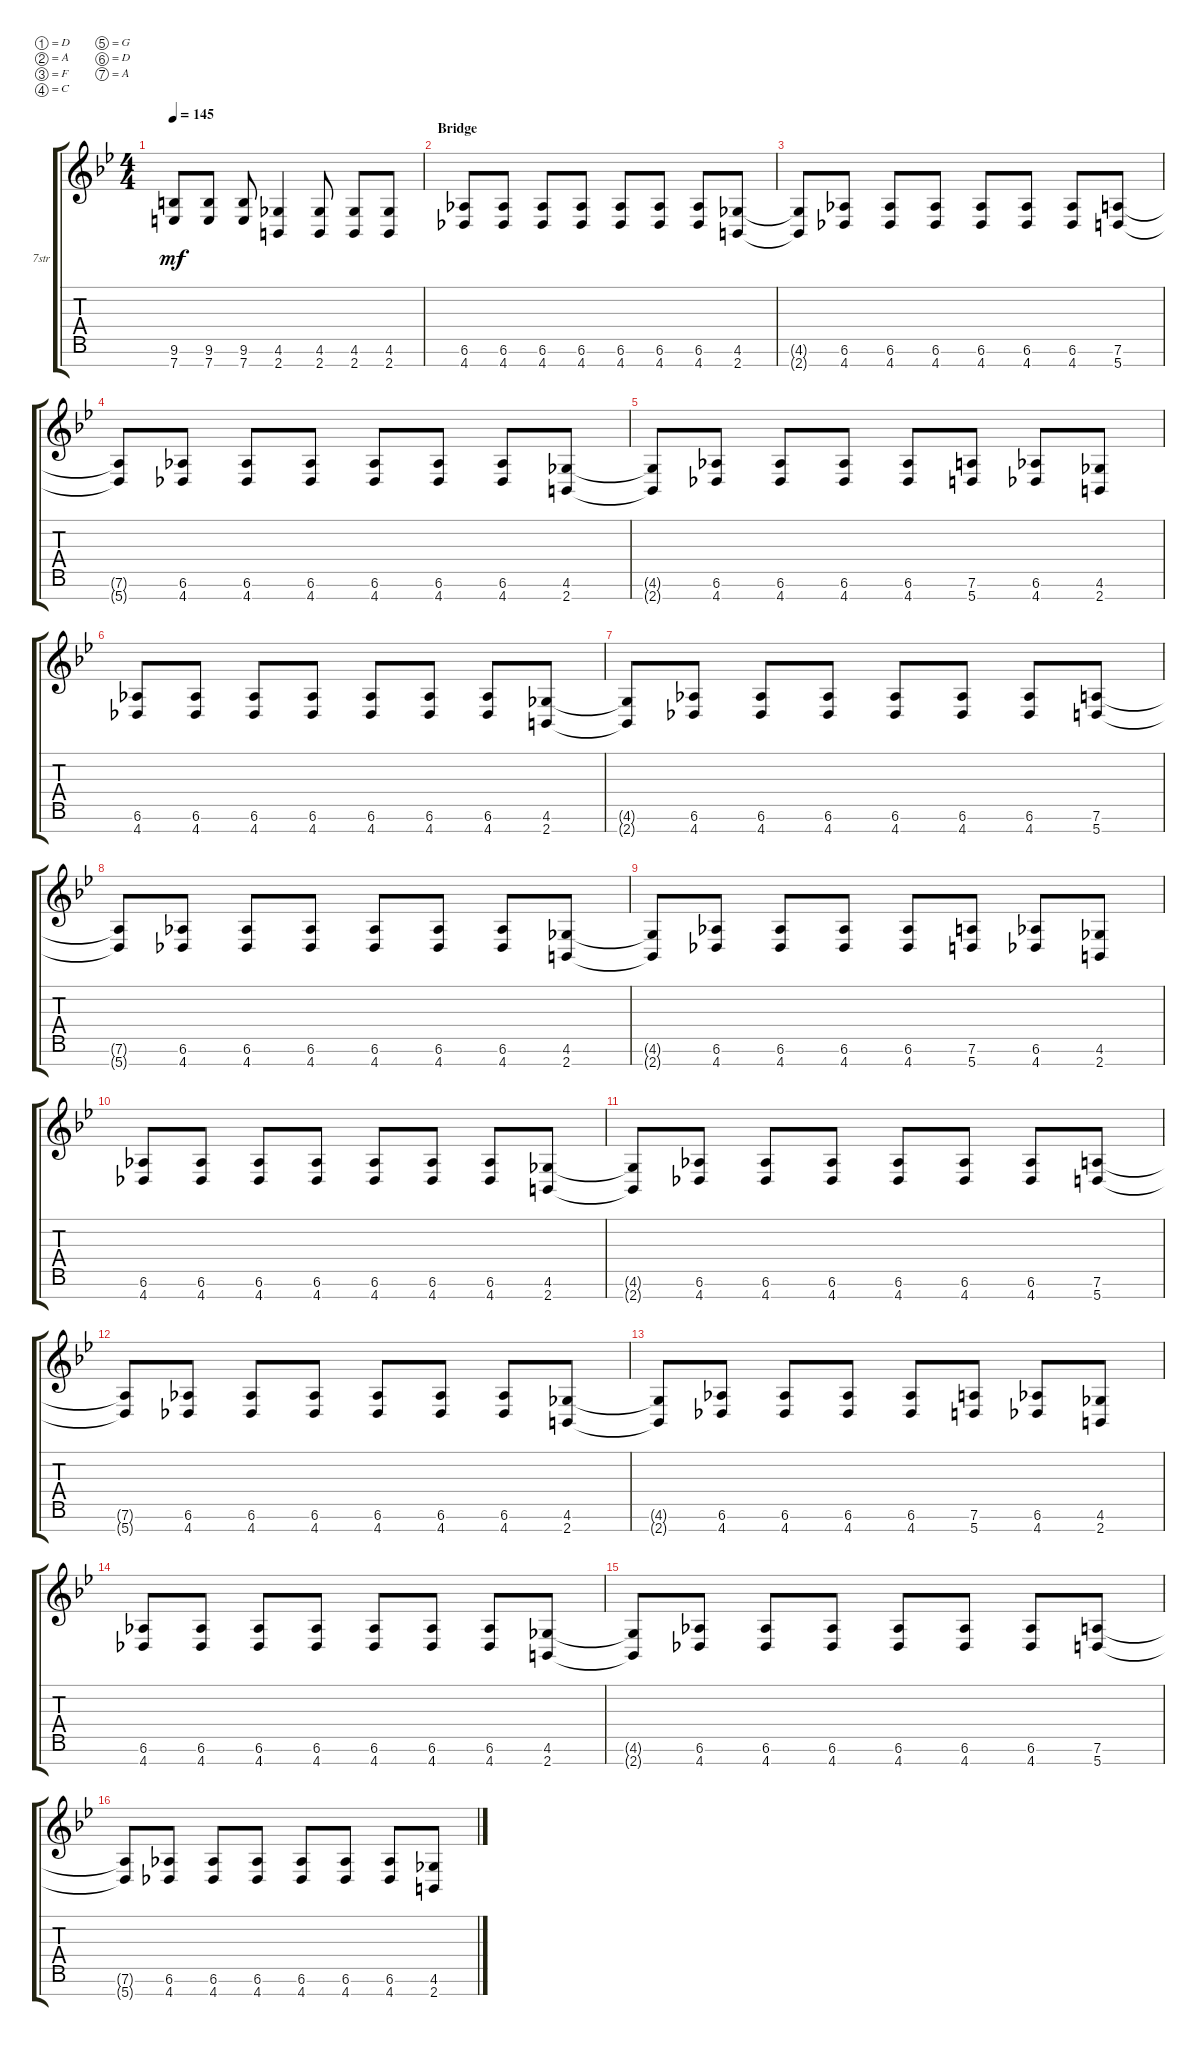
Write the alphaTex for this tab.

\bracketExtendMode groupsimilarinstruments
\firstSystemTrackNameOrientation horizontal
\otherSystemsTrackNameOrientation horizontal
\track ("7str" "7str") {defaultSystemsLayout 4 solo instrument overdrivenguitar}
\staff {score tabs}
\tuning (D4 A3 F3 C3 G2 D2 A1)
\ts (4 4)
\tempo 145
\clef g2
\scale
1.00399
\ks bb
(7.7{t acc #} 9.6{t acc #}).8{dy mf beam Up} (7.7{acc #} 9.6{acc #}).8{beam Up} (7.7{acc #} 9.6{acc #}).8{beam Up} (2.7{acc #} 4.6{acc b}).4{beam Up} (2.7{acc #} 4.6{acc b}).8{beam Up} (2.7{acc #} 4.6{acc b}).8{beam Up} (2.7{acc #} 4.6{acc b}).8{beam Up} |
\section ("" "Bridge")
\scale
1.06464 (4.7{acc b} 6.6{acc b}).8{beam Up} (4.7{acc b} 6.6{acc b}).8{beam Up} (4.7{acc b} 6.6{acc b}).8{beam Up} (4.7{acc b} 6.6{acc b}).8{beam Up} (4.7{acc b} 6.6{acc b}).8{beam Up} (4.7{acc b} 6.6{acc b}).8{beam Up} (4.7{acc b} 6.6{acc b}).8{beam Up} (2.7{acc #} 4.6{acc b}).8{beam Up} |
\scale
0.978453 (2.7{t acc #} 4.6{t acc b}).8{beam Up} (4.7{acc b} 6.6{acc b}).8{beam Up} (4.7{acc b} 6.6{acc b}).8{beam Up} (4.7{acc b} 6.6{acc b}).8{beam Up} (4.7{acc b} 6.6{acc b}).8{beam Up} (4.7{acc b} 6.6{acc b}).8{beam Up} (4.7{acc b} 6.6{acc b}).8{beam Up} (5.7{acc forcenatural} 7.6{acc forcenatural}).8{beam Up} |
\scale
0.978453 (5.7{t acc forcenatural} 7.6{t acc forcenatural}).8{beam Up} (4.7{acc b} 6.6{acc b}).8{beam Up} (4.7{acc b} 6.6{acc b}).8{beam Up} (4.7{acc b} 6.6{acc b}).8{beam Up} (4.7{acc b} 6.6{acc b}).8{beam Up} (4.7{acc b} 6.6{acc b}).8{beam Up} (4.7{acc b} 6.6{acc b}).8{beam Up} (2.7{acc #} 4.6{acc b}).8{beam Up} |
\scale
0.978453 (2.7{t acc #} 4.6{t acc b}).8{beam Up} (4.7{acc b} 6.6{acc b}).8{beam Up} (4.7{acc b} 6.6{acc b}).8{beam Up} (4.7{acc b} 6.6{acc b}).8{beam Up} (6.6{acc b} 4.7{acc b}).8{beam Up} (7.6{acc forcenatural} 5.7{acc forcenatural}).8{beam Up} (4.7{acc b} 6.6{acc b}).8{beam Up} (2.7{acc #} 4.6{acc b}).8{beam Up} |
\scale
1.06464 (4.7{acc b} 6.6{acc b}).8{beam Up} (4.7{acc b} 6.6{acc b}).8{beam Up} (4.7{acc b} 6.6{acc b}).8{beam Up} (4.7{acc b} 6.6{acc b}).8{beam Up} (4.7{acc b} 6.6{acc b}).8{beam Up} (4.7{acc b} 6.6{acc b}).8{beam Up} (4.7{acc b} 6.6{acc b}).8{beam Up} (2.7{acc #} 4.6{acc b}).8{beam Up} |
\scale
0.978453 (2.7{t acc #} 4.6{t acc b}).8{beam Up} (4.7{acc b} 6.6{acc b}).8{beam Up} (4.7{acc b} 6.6{acc b}).8{beam Up} (4.7{acc b} 6.6{acc b}).8{beam Up} (4.7{acc b} 6.6{acc b}).8{beam Up} (4.7{acc b} 6.6{acc b}).8{beam Up} (4.7{acc b} 6.6{acc b}).8{beam Up} (5.7{acc forcenatural} 7.6{acc forcenatural}).8{beam Up} |
\scale
0.978453 (5.7{t acc forcenatural} 7.6{t acc forcenatural}).8{beam Up} (4.7{acc b} 6.6{acc b}).8{beam Up} (4.7{acc b} 6.6{acc b}).8{beam Up} (4.7{acc b} 6.6{acc b}).8{beam Up} (4.7{acc b} 6.6{acc b}).8{beam Up} (4.7{acc b} 6.6{acc b}).8{beam Up} (4.7{acc b} 6.6{acc b}).8{beam Up} (2.7{acc #} 4.6{acc b}).8{beam Up} |
\scale
0.978453 (2.7{t acc #} 4.6{t acc b}).8{beam Up} (4.7{acc b} 6.6{acc b}).8{beam Up} (4.7{acc b} 6.6{acc b}).8{beam Up} (4.7{acc b} 6.6{acc b}).8{beam Up} (6.6{acc b} 4.7{acc b}).8{beam Up} (7.6{acc forcenatural} 5.7{acc forcenatural}).8{beam Up} (4.7{acc b} 6.6{acc b}).8{beam Up} (2.7{acc #} 4.6{acc b}).8{beam Up} |
\scale
1.06464 (4.7{acc b} 6.6{acc b}).8{beam Up} (4.7{acc b} 6.6{acc b}).8{beam Up} (4.7{acc b} 6.6{acc b}).8{beam Up} (4.7{acc b} 6.6{acc b}).8{beam Up} (4.7{acc b} 6.6{acc b}).8{beam Up} (4.7{acc b} 6.6{acc b}).8{beam Up} (4.7{acc b} 6.6{acc b}).8{beam Up} (2.7{acc #} 4.6{acc b}).8{beam Up} |
\scale
0.978453 (2.7{t acc #} 4.6{t acc b}).8{beam Up} (4.7{acc b} 6.6{acc b}).8{beam Up} (4.7{acc b} 6.6{acc b}).8{beam Up} (4.7{acc b} 6.6{acc b}).8{beam Up} (4.7{acc b} 6.6{acc b}).8{beam Up} (4.7{acc b} 6.6{acc b}).8{beam Up} (4.7{acc b} 6.6{acc b}).8{beam Up} (5.7{acc forcenatural} 7.6{acc forcenatural}).8{beam Up} |
\scale
0.978453 (5.7{t acc forcenatural} 7.6{t acc forcenatural}).8{beam Up} (4.7{acc b} 6.6{acc b}).8{beam Up} (4.7{acc b} 6.6{acc b}).8{beam Up} (4.7{acc b} 6.6{acc b}).8{beam Up} (4.7{acc b} 6.6{acc b}).8{beam Up} (4.7{acc b} 6.6{acc b}).8{beam Up} (4.7{acc b} 6.6{acc b}).8{beam Up} (2.7{acc #} 4.6{acc b}).8{beam Up} |
\scale
0.978453 (2.7{t acc #} 4.6{t acc b}).8{beam Up} (4.7{acc b} 6.6{acc b}).8{beam Up} (4.7{acc b} 6.6{acc b}).8{beam Up} (4.7{acc b} 6.6{acc b}).8{beam Up} (6.6{acc b} 4.7{acc b}).8{beam Up} (7.6{acc forcenatural} 5.7{acc forcenatural}).8{beam Up} (4.7{acc b} 6.6{acc b}).8{beam Up} (2.7{acc #} 4.6{acc b}).8{beam Up} |
\scale
1.07611 (4.7{acc b} 6.6{acc b}).8{beam Up} (4.7{acc b} 6.6{acc b}).8{beam Up} (4.7{acc b} 6.6{acc b}).8{beam Up} (4.7{acc b} 6.6{acc b}).8{beam Up} (4.7{acc b} 6.6{acc b}).8{beam Up} (4.7{acc b} 6.6{acc b}).8{beam Up} (4.7{acc b} 6.6{acc b}).8{beam Up} (2.7{acc #} 4.6{acc b}).8{beam Up} |
\scale
0.989927 (2.7{t acc #} 4.6{t acc b}).8{beam Up} (4.7{acc b} 6.6{acc b}).8{beam Up} (4.7{acc b} 6.6{acc b}).8{beam Up} (4.7{acc b} 6.6{acc b}).8{beam Up} (4.7{acc b} 6.6{acc b}).8{beam Up} (4.7{acc b} 6.6{acc b}).8{beam Up} (4.7{acc b} 6.6{acc b}).8{beam Up} (5.7{acc forcenatural} 7.6{acc forcenatural}).8{beam Up} |
\scale
0.989927 (5.7{t acc forcenatural} 7.6{t acc forcenatural}).8{beam Up} (4.7{acc b} 6.6{acc b}).8{beam Up} (4.7{acc b} 6.6{acc b}).8{beam Up} (4.7{acc b} 6.6{acc b}).8{beam Up} (4.7{acc b} 6.6{acc b}).8{beam Up} (4.7{acc b} 6.6{acc b}).8{beam Up} (4.7{acc b} 6.6{acc b}).8{beam Up} (2.7{acc #} 4.6{acc b}).8{beam Up}
